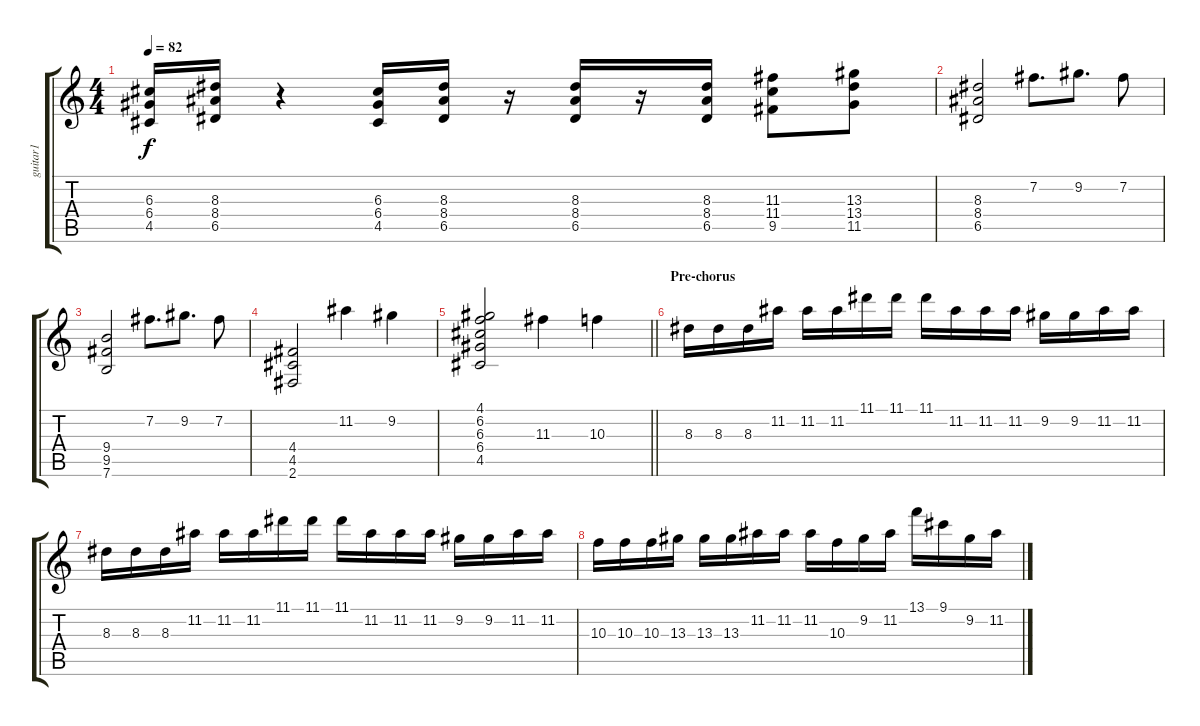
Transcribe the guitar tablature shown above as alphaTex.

\track ("guitar1" "guitar1") {instrument overdrivenguitar}
\staff {score tabs}
\tuning (E4 B3 G3 D3 A2 E2) {hide}
\ts (4 4)
\tempo 82
\clef g2
\ks c
(6.3 6.4 4.5).16{dy f} (8.3 8.4 6.5).16 r.4 (6.3 6.4 4.5).16 (8.3 8.4 6.5).16 r.16 (8.3 8.4 6.5).16 r.16 (8.3 8.4 6.5).16 (11.3 11.4 9.5).8 (13.3 13.4 11.5).8 |
(8.3 8.4 6.5).2 7.2.8{d} 9.2.8{d} 7.2.8 |
(9.4 9.5 7.6).2 7.2.8{d} 9.2.8{d} 7.2.8 |
(4.4 4.5 2.6).2 11.2.4 9.2.4 |
\barLineRight lightlight
(4.1 6.2 6.3 6.4 4.5).2 11.3.4 10.3.4 |
\section ("" "Pre-chorus")
8.3.16 8.3.16 8.3.16 11.2.16 11.2.16 11.2.16 11.1.16 11.1.16 11.1.16 11.2.16 11.2.16 11.2.16 9.2.16 9.2.16 11.2.16 11.2.16 |
8.3.16 8.3.16 8.3.16 11.2.16 11.2.16 11.2.16 11.1.16 11.1.16 11.1.16 11.2.16 11.2.16 11.2.16 9.2.16 9.2.16 11.2.16 11.2.16 |
10.3.16 10.3.16 10.3.16 13.3.16 13.3.16 13.3.16 11.2.16 11.2.16 11.2.16 10.3.16 9.2.16 11.2.16 13.1.16 9.1.16 9.2.16 11.2.16
